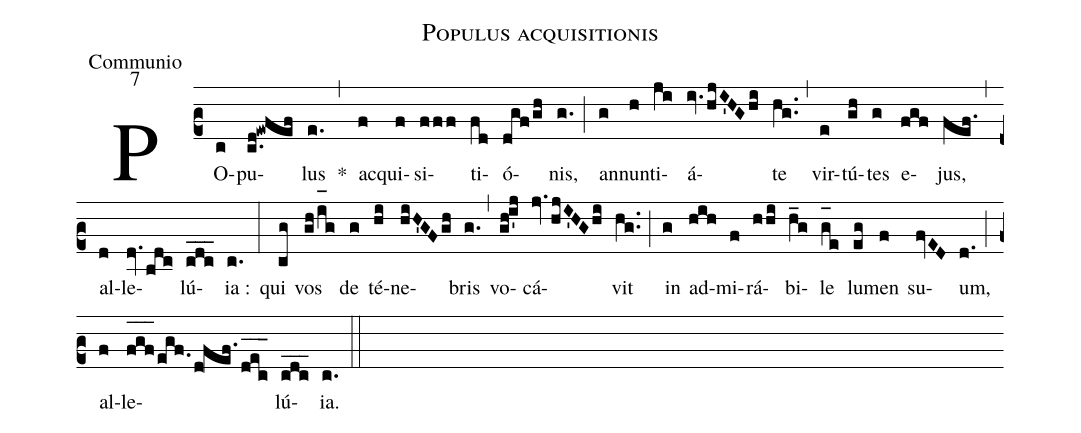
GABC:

name:Populus acquisitionis;
office-part:Communio;
mode:7;
%%
(c2) PO(c)pu(c.d!ewfef)lus(e.) *(,) ac(f)qui(f)si(fff)ti(fd)ó(dgf/gh)nis,(g.) (;) an(g)nun(h)ti(ji)á(iv.hjI'HGhi)te(hg..) (,) vir(e)tú(gh)tes(g) e(fgf)jus,(fef.) (,) al(d)le([ull:0{0]dv.bdc[ull:}])lú(cdc___){ia} :(c.) (:) qui(cg) vos(gh/i_[oh:h]g) <nlba>de(g) té(hi)ne(hiH'GFgh)bris</nlba>(g.) (,) vo(gh!i'j)cá(jv.hjI'HGhi)vit(hg..) (;) in(g) ad(hih)mi(f)rá(hhi)bi(h_g)le(g_[oh:h]e) lu(eg)men(f) su(fvED)um,(d.) (;) al(f)le(f_[oh:h]g_[oh:h]f_[oh:h]egf.d!fef./d_[oh:h]e_[oh:h]c_[oh:h])lú(cdc___){ia}.(c.) (::)
